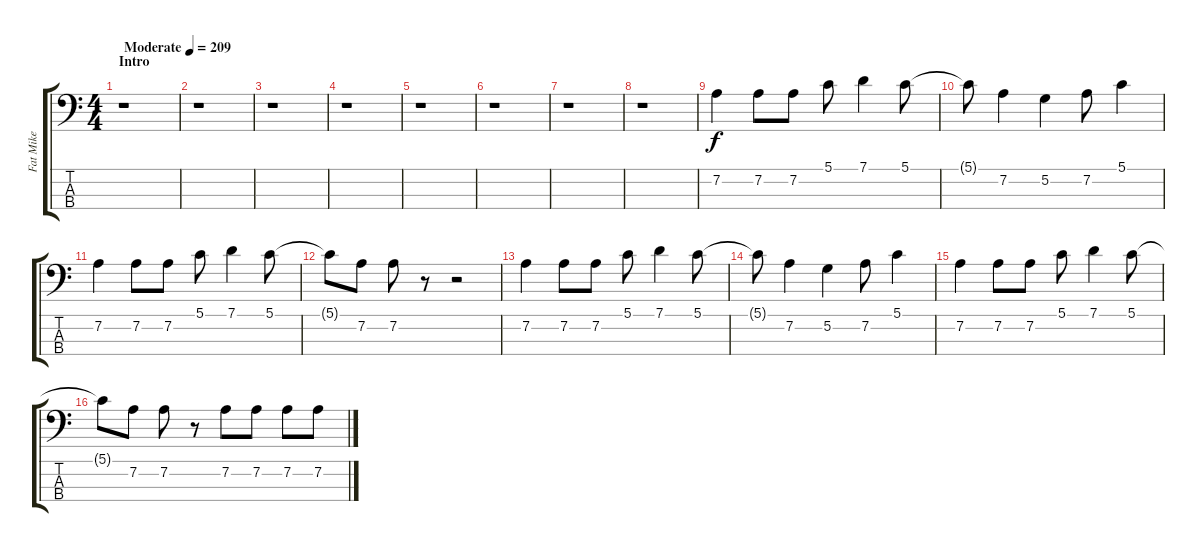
\track ("Fat Mike" "Fat Mike") {instrument electricbasspick}
\staff {score tabs}
\tuning (G2 D2 A1 E1) {hide}
\ts (4 4)
\section ("" "Intro")
\tempo (209 "Moderate")
\clef f4
\ks c
r.1{dy f instrument electricbasspick} |
r.1 |
r.1 |
r.1 |
r.1 |
r.1 |
r.1 |
r.1 |
7.2.4 7.2.8 7.2.8 5.1.8 7.1.4 5.1.8 |
5.1{t}.8 7.2.4 5.2.4 7.2.8 5.1.4 |
7.2.4 7.2.8 7.2.8 5.1.8 7.1.4 5.1.8 |
5.1{t}.8 7.2.8 7.2.8 r.8 r.2 |
7.2.4 7.2.8 7.2.8 5.1.8 7.1.4 5.1.8 |
5.1{t}.8 7.2.4 5.2.4 7.2.8 5.1.4 |
7.2.4 7.2.8 7.2.8 5.1.8 7.1.4 5.1.8 |
5.1{t}.8 7.2.8 7.2.8 r.8 7.2.8 7.2.8 7.2.8 7.2.8
